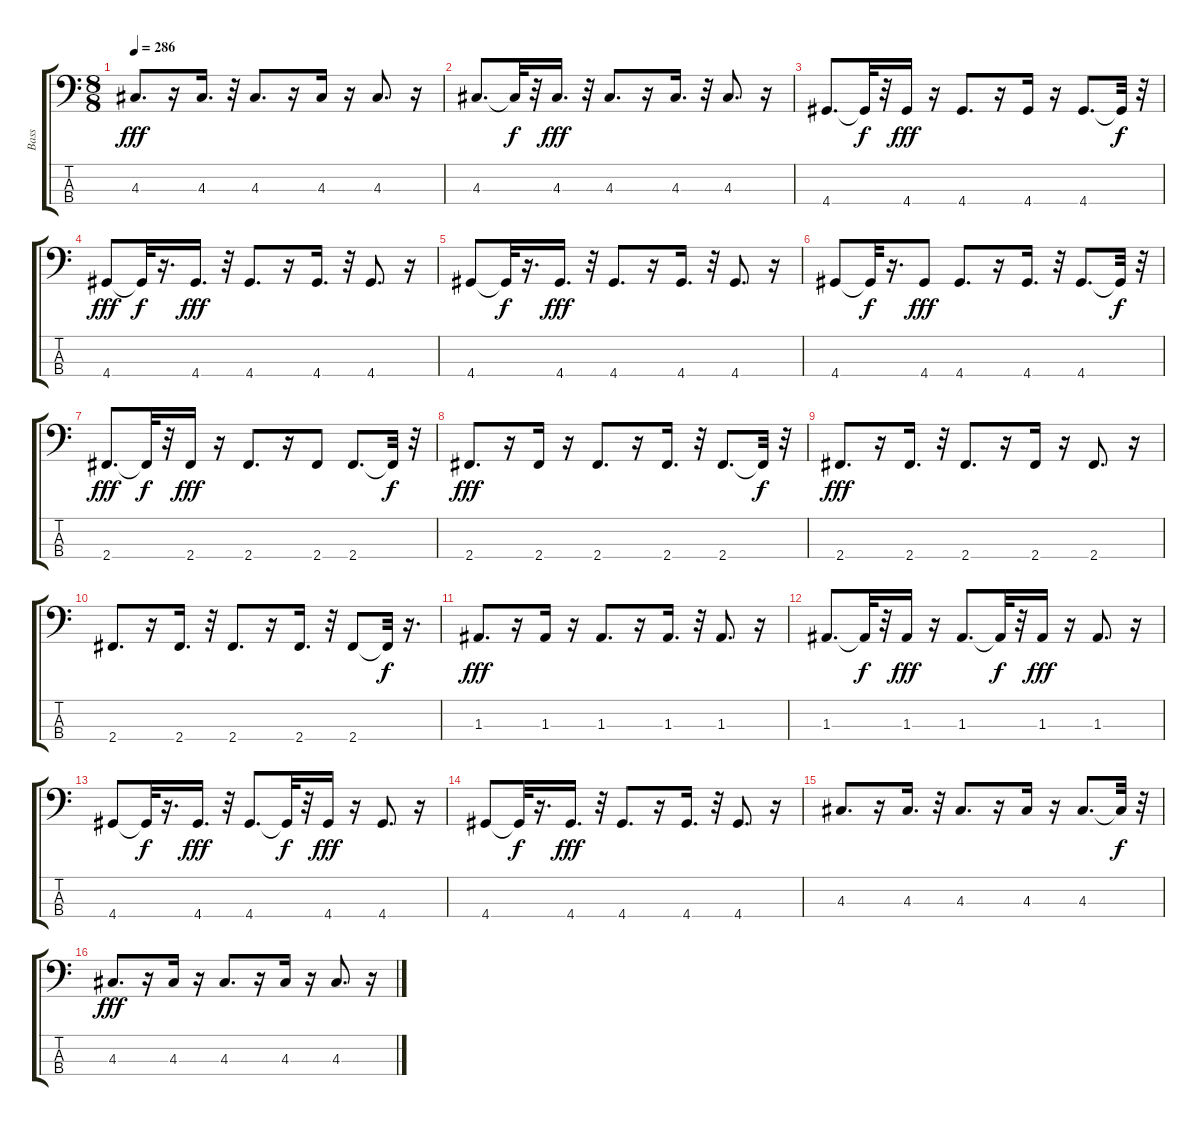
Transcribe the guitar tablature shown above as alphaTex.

\track ("Bass" "Bass") {instrument electricbassfinger}
\staff {score tabs}
\tuning (G2 D2 A1 E1) {hide}
\ts (8 8)
\tempo 286
\clef f4
\ks c
4.3.8{d dy fff} r.16 4.3.16{d} r.32 4.3.8{d} r.16 4.3.16 r.16 4.3.8{d} r.16 |
4.3.8{d} 4.3{t}.32{dy f} r.32 4.3.16{d dy fff} r.32 4.3.8{d} r.16 4.3.16{d} r.32 4.3.8{d} r.16 |
4.4.8{d} 4.4{t}.32{dy f} r.32 4.4.16{dy fff} r.16 4.4.8{d} r.16 4.4.16 r.16 4.4.8{d} 4.4{t}.32{dy f} r.32 |
4.4.8{dy fff} 4.4{t}.32{dy f} r.16{d} 4.4.16{d dy fff} r.32 4.4.8{d} r.16 4.4.16{d} r.32 4.4.8{d} r.16 |
4.4.8 4.4{t}.32{dy f} r.16{d} 4.4.16{d dy fff} r.32 4.4.8{d} r.16 4.4.16{d} r.32 4.4.8{d} r.16 |
4.4.8 4.4{t}.32{dy f} r.16{d} 4.4.8{dy fff} 4.4.8{d} r.16 4.4.16{d} r.32 4.4.8{d} 4.4{t}.32{dy f} r.32 |
2.4.8{d dy fff} 2.4{t}.32{dy f} r.32 2.4.16{dy fff} r.16 2.4.8{d} r.16 2.4.8 2.4.8{d} 2.4{t}.32{dy f} r.32 |
2.4.8{d dy fff} r.16 2.4.16 r.16 2.4.8{d} r.16 2.4.16{d} r.32 2.4.8{d} 2.4{t}.32{dy f} r.32 |
2.4.8{d dy fff} r.16 2.4.16{d} r.32 2.4.8{d} r.16 2.4.16 r.16 2.4.8{d} r.16 |
2.4.8{d} r.16 2.4.16{d} r.32 2.4.8{d} r.16 2.4.16{d} r.32 2.4.8 2.4{t}.32{dy f} r.16{d} |
1.3.8{d dy fff} r.16 1.3.16 r.16 1.3.8{d} r.16 1.3.16{d} r.32 1.3.8{d} r.16 |
1.3.8{d} 1.3{t}.32{dy f} r.32 1.3.16{dy fff} r.16 1.3.8{d} 1.3{t}.32{dy f} r.32 1.3.16{dy fff} r.16 1.3.8{d} r.16 |
4.4.8 4.4{t}.32{dy f} r.16{d} 4.4.16{d dy fff} r.32 4.4.8{d} 4.4{t}.32{dy f} r.32 4.4.16{dy fff} r.16 4.4.8{d} r.16 |
4.4.8 4.4{t}.32{dy f} r.16{d} 4.4.16{d dy fff} r.32 4.4.8{d} r.16 4.4.16{d} r.32 4.4.8{d} r.16 |
4.3.8{d} r.16 4.3.16{d} r.32 4.3.8{d} r.16 4.3.16 r.16 4.3.8{d} 4.3{t}.32{dy f} r.32 |
4.3.8{d dy fff} r.16 4.3.16 r.16 4.3.8{d} r.16 4.3.16 r.16 4.3.8{d} r.16
